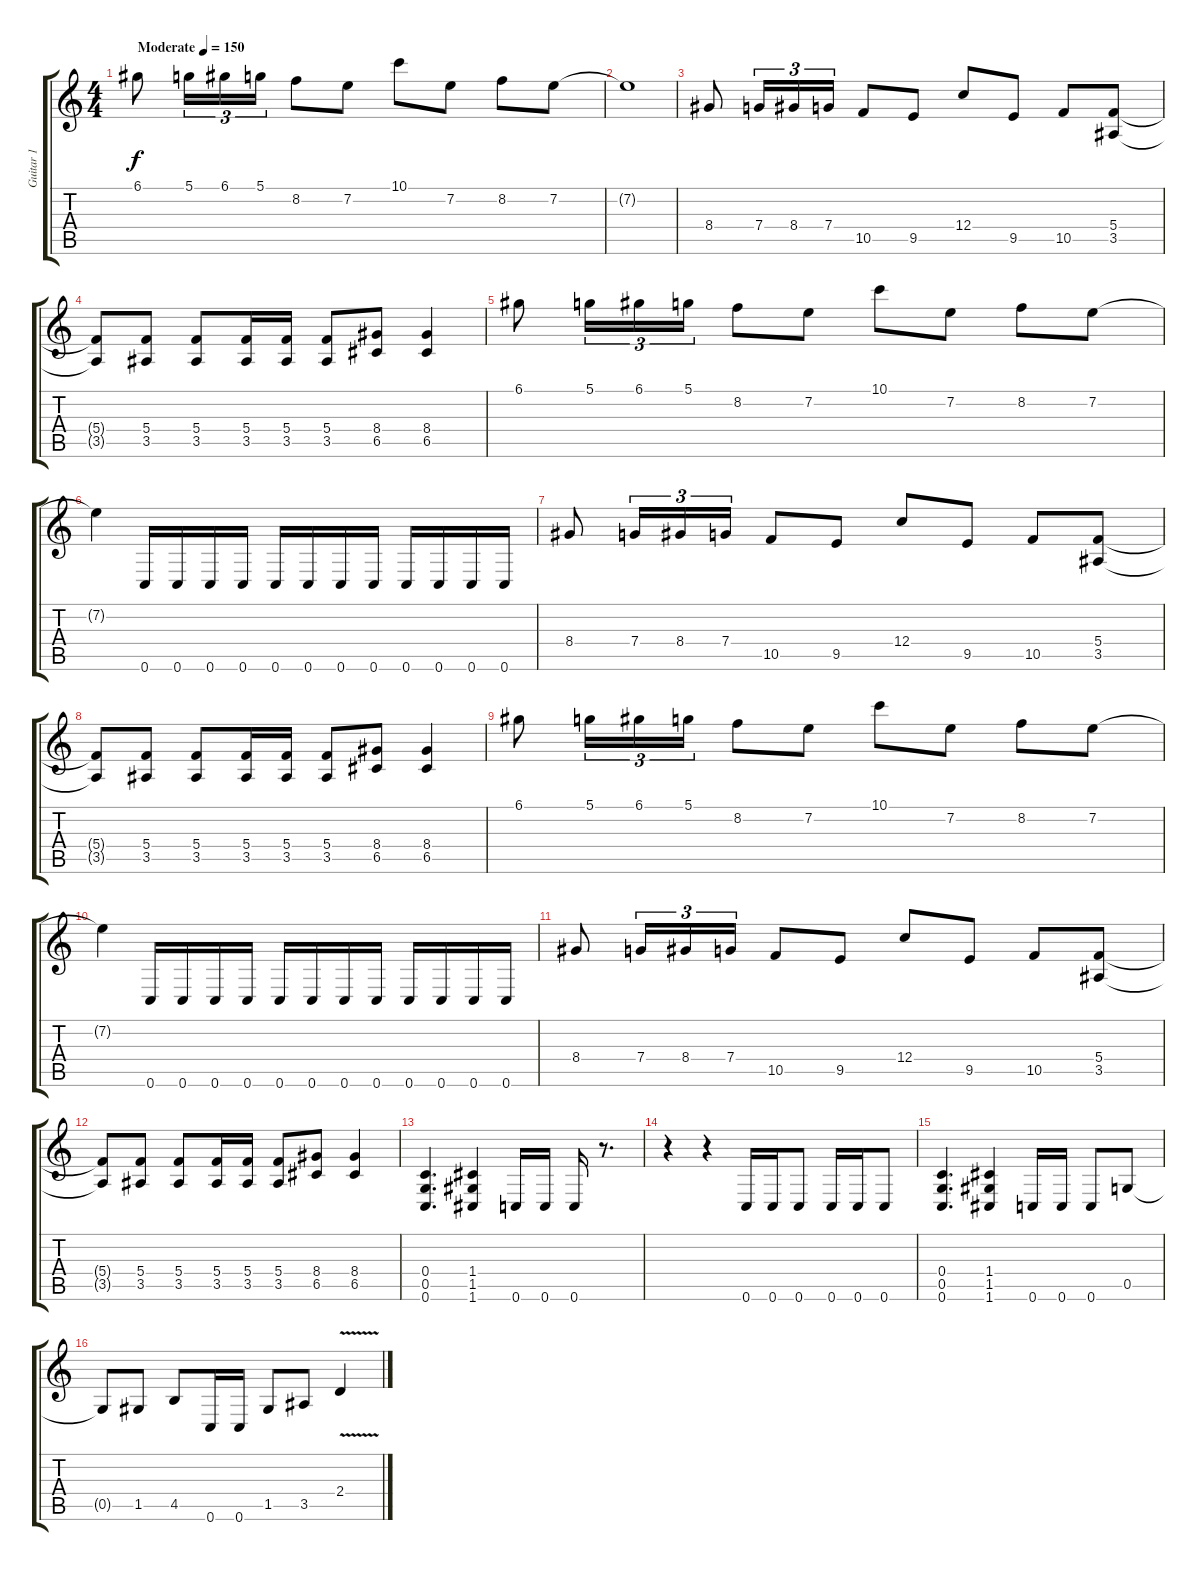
\track ("Guitar 1" "Guitar 1") {instrument distortionguitar}
\staff {score tabs}
\tuning (D4 A3 F3 C3 G2 C2) {hide}
\ts (4 4)
\tempo (150 "Moderate")
\clef g2
\ks c
6.1.8{dy f instrument distortionguitar} 5.1.16{tu (3 2)} 6.1.16{tu (3 2)} 5.1.16{tu (3 2)} 8.2.8 7.2.8 10.1.8 7.2.8 8.2.8 7.2.8 |
7.2{t}.1 |
8.4.8 7.4.16{tu (3 2)} 8.4.16{tu (3 2)} 7.4.16{tu (3 2)} 10.5.8 9.5.8 12.4.8 9.5.8 10.5.8 (5.4 3.5).8 |
(5.4{t} 3.5{t}).8 (5.4 3.5).8 (5.4 3.5).8 (5.4 3.5).16 (5.4 3.5).16 (5.4 3.5).8 (8.4 6.5).8 (8.4 6.5).4 |
6.1.8 5.1.16{tu (3 2)} 6.1.16{tu (3 2)} 5.1.16{tu (3 2)} 8.2.8 7.2.8 10.1.8 7.2.8 8.2.8 7.2.8 |
7.2{t}.4 0.6.16 0.6.16 0.6.16 0.6.16 0.6.16 0.6.16 0.6.16 0.6.16 0.6.16 0.6.16 0.6.16 0.6.16 |
8.4.8 7.4.16{tu (3 2)} 8.4.16{tu (3 2)} 7.4.16{tu (3 2)} 10.5.8 9.5.8 12.4.8 9.5.8 10.5.8 (5.4 3.5).8 |
(5.4{t} 3.5{t}).8 (5.4 3.5).8 (5.4 3.5).8 (5.4 3.5).16 (5.4 3.5).16 (5.4 3.5).8 (8.4 6.5).8 (8.4 6.5).4 |
6.1.8 5.1.16{tu (3 2)} 6.1.16{tu (3 2)} 5.1.16{tu (3 2)} 8.2.8 7.2.8 10.1.8 7.2.8 8.2.8 7.2.8 |
7.2{t}.4 0.6.16 0.6.16 0.6.16 0.6.16 0.6.16 0.6.16 0.6.16 0.6.16 0.6.16 0.6.16 0.6.16 0.6.16 |
8.4.8 7.4.16{tu (3 2)} 8.4.16{tu (3 2)} 7.4.16{tu (3 2)} 10.5.8 9.5.8 12.4.8 9.5.8 10.5.8 (5.4 3.5).8 |
(5.4{t} 3.5{t}).8 (5.4 3.5).8 (5.4 3.5).8 (5.4 3.5).16 (5.4 3.5).16 (5.4 3.5).8 (8.4 6.5).8 (8.4 6.5).4 |
(0.4 0.5 0.6).4{d} (1.4 1.5 1.6).4 0.6.16 0.6.16 0.6.16 r.8{d} |
r.4 r.4 0.6.16 0.6.16 0.6.8 0.6.16 0.6.16 0.6.8 |
(0.4 0.5 0.6).4{d} (1.4 1.5 1.6).4 0.6.16 0.6.16 0.6.8 0.5.8 |
0.5{t}.8 1.5.8 4.5.8 0.6.16 0.6.16 1.5.8 3.5.8 2.4{v}.4
